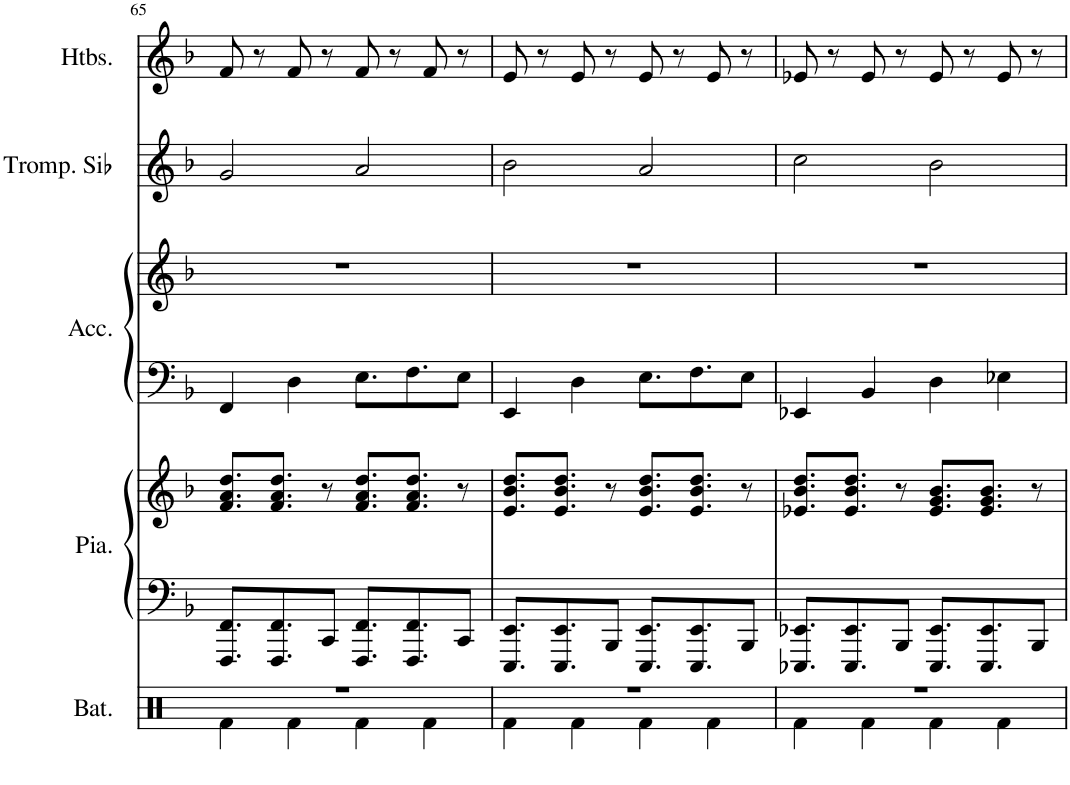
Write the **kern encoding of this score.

**kern	**kern	**kern	**kern	**kern	**kern	**kern
*part5	*part4	*part4	*part3	*part3	*part2	*part1
*staff7	*staff6	*staff5	*staff4	*staff3	*staff2	*staff1
*I"Batterie	*I"Piano	*	*I"Accordéon	*	*I"Trompette en Sib	*I"Hautbois
*I'Bat.	*I'Pia.	*	*I'Acc.	*	*I'Tromp. Sib	*I'Htbs.
!!LO:PB:g=z
*clefX	*clefF4	*clefG2	*clefF4	*clefG2	*clefG2	*clefG2
*	*	*	*	*	*ITrd1c2	*
*k[]	*k[b-]	*k[b-]	*k[b-]	*k[b-]	*k[b-]	*k[b-]
*M4/4	*M4/4	*M4/4	*M4/4	*M4/4	*M4/4	*M4/4
=65	=65	=65	=65	=65	=65	=65
*^	*	*	*	*	*	*
1r	4Rf\	8.FFF/ 8.FF/L	8.f/ 8.a/ 8.dd/L	4FF/	1r	2g/	8f/
.	.	.	.	.	.	.	8r
.	.	8.FFF/ 8.FF/	8.f/ 8.a/ 8.dd/J	.	.	.	.
.	4Rf\	.	.	4D\	.	.	8f/
.	.	8CC/J	8r	.	.	.	8r
.	4Rf\	8.FFF/ 8.FF/L	8.f/ 8.a/ 8.dd/L	8.E\L	.	2a/	8f/
.	.	.	.	.	.	.	8r
.	.	8.FFF/ 8.FF/	8.f/ 8.a/ 8.dd/J	8.F\	.	.	.
.	4Rf\	.	.	.	.	.	8f/
.	.	8CC/J	8r	8E\J	.	.	8r
=66	=66	=66	=66	=66	=66	=66	=66
1r	4Rf\	8.EEE/ 8.EE/L	8.e/ 8.b-/ 8.dd/L	4EE/	1r	2b-\	8e/
.	.	.	.	.	.	.	8r
.	.	8.EEE/ 8.EE/	8.e/ 8.b-/ 8.dd/J	.	.	.	.
.	4Rf\	.	.	4D\	.	.	8e/
.	.	8BBB-/J	8r	.	.	.	8r
.	4Rf\	8.EEE/ 8.EE/L	8.e/ 8.b-/ 8.dd/L	8.E\L	.	2a/	8e/
.	.	.	.	.	.	.	8r
.	.	8.EEE/ 8.EE/	8.e/ 8.b-/ 8.dd/J	8.F\	.	.	.
.	4Rf\	.	.	.	.	.	8e/
.	.	8BBB-/J	8r	8E\J	.	.	8r
=67	=67	=67	=67	=67	=67	=67	=67
1r	4Rf\	8.EEE-X/ 8.EE-X/L	8.e-X/ 8.b-/ 8.dd/L	4EE-X/	1r	2cc\	8e-X/
.	.	.	.	.	.	.	8r
.	.	8.EEE-/ 8.EE-/	8.e-/ 8.b-/ 8.dd/J	.	.	.	.
.	4Rf\	.	.	4BB-/	.	.	8e-/
.	.	8BBB-/J	8r	.	.	.	8r
.	4Rf\	8.EEE-/ 8.EE-/L	8.e-/ 8.g/ 8.b-/L	4D\	.	2b-\	8e-/
.	.	.	.	.	.	.	8r
.	.	8.EEE-/ 8.EE-/	8.e-/ 8.g/ 8.b-/J	.	.	.	.
.	4Rf\	.	.	4E-X\	.	.	8e-/
.	.	8BBB-/J	8r	.	.	.	8r
*v	*v	*	*	*	*	*	*
=	=	=	=	=	=	=
*-	*-	*-	*-	*-	*-	*-
